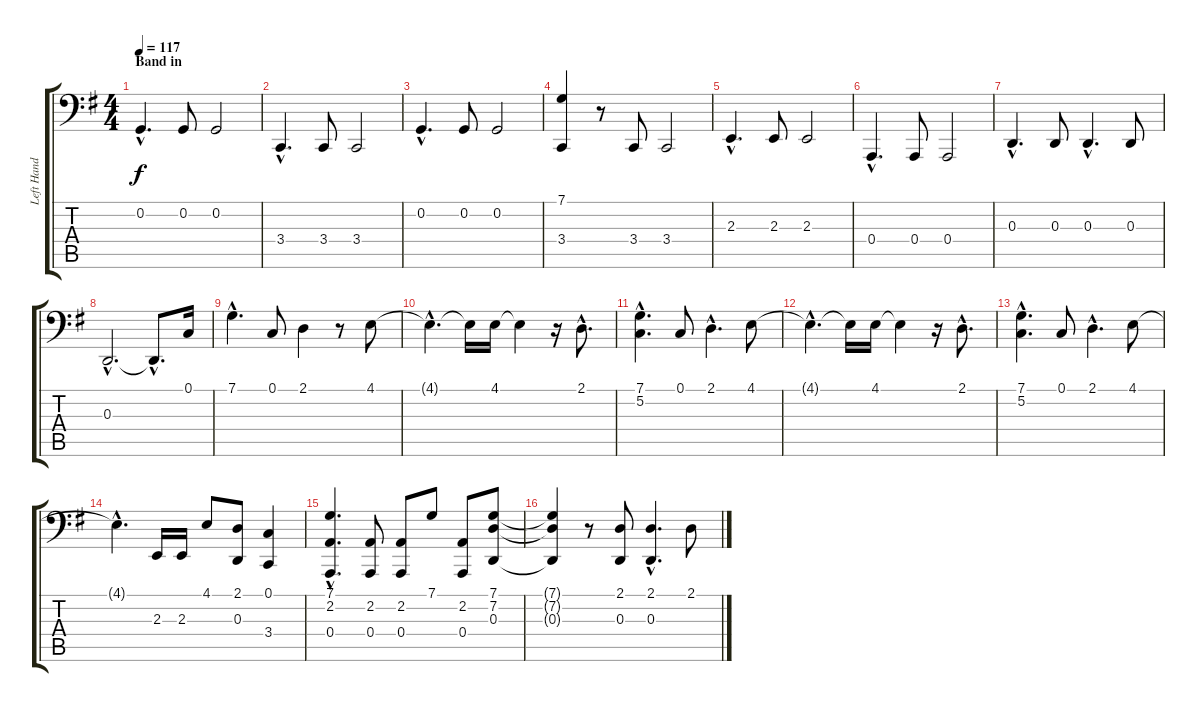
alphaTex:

\track ("Left Hand" "Left Hand") {instrument brightacousticpiano}
\staff {score tabs}
\tuning (C3 G2 D2 A1 E1 B0) {hide}
\ts (4 4)
\section ("" "Band in")
\tempo 117
\clef f4
\ks g
0.2{hac}.4{d dy f} 0.2.8 0.2.2 |
3.4{hac}.4{d} 3.4.8 3.4.2 |
0.2{hac}.4{d} 0.2.8 0.2.2 |
(7.1 3.4).4 r.8 3.4.8 3.4.2 |
2.3{hac}.4{d} 2.3.8 2.3.2 |
0.4{hac}.4{d} 0.4.8 0.4.2 |
0.3{hac}.4{d} 0.3.8 0.3{hac}.4{d} 0.3.8 |
0.3{hac}.2{d} 0.3{hac t}.8{d} 0.1.16 |
7.1{hac}.4{d} 0.1.8 2.1.4 r.8 4.1.8 |
4.1{hac t}.4{d} 4.1{t}.16 4.1.16 4.1{t}.4 r.16 2.1{hac}.8{d} |
(7.1{hac} 5.2{hac}).4{d} 0.1.8 2.1{hac}.4{d} 4.1.8 |
4.1{hac t}.4{d} 4.1{t}.16 4.1.16 4.1{t}.4 r.16 2.1{hac}.8{d} |
(7.1{hac} 5.2{hac}).4{d} 0.1.8 2.1{hac}.4{d} 4.1.8 |
4.1{hac t}.4{d} 2.3.16 2.3.16 4.1.8 (2.1 0.3).8 (0.1 3.4).4 |
(7.1{hac} 2.2{hac} 0.4{hac}).4{d} (2.2 0.4).8 (2.2 0.4).8 7.1.8 (2.2 0.4).8 (7.1 7.2 0.3).8 |
(7.1{t} 7.2{t} 0.3{t}).4 r.8 (2.1 0.3).8 (2.1{hac} 0.3{hac}).4{d} 2.1.8
